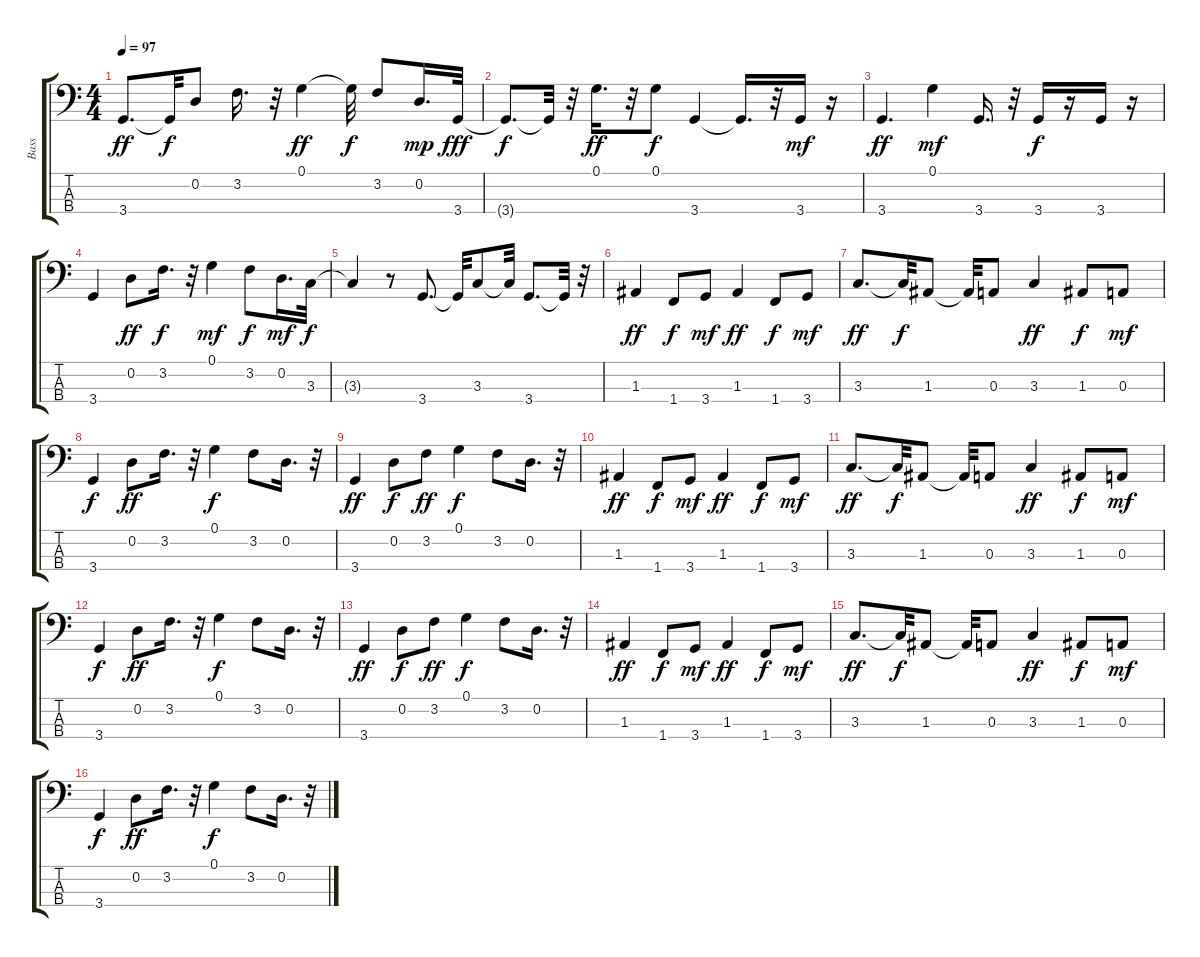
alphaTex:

\track ("Bass" "Bass") {instrument electricbassfinger}
\staff {score tabs}
\tuning (G2 D2 A1 E1) {hide}
\ts (4 4)
\tempo 97
\clef f4
\ks c
3.4.8{d dy ff} 3.4{t}.32{dy f} 0.2.8 3.2.16{d} r.32 0.1.4{dy ff} 0.1{t}.32{dy f} 3.2.8 0.2.16{d dy mp} 3.4.32{dy fff} |
3.4{t}.8{d dy f} 3.4{t}.32 r.32 0.1.16{d dy ff} r.32 0.1.8{dy f} 3.4.4 3.4{t}.16{d} r.32 3.4.16{dy mf} r.16 |
3.4.4{d dy ff} 0.1.4{dy mf} 3.4.16{d} r.32 3.4.16{dy f} r.16 3.4.16 r.16 |
3.4.4 0.2.8{dy ff} 3.2.16{d dy f} r.32 0.1.4{dy mf} 3.2.8{dy f} 0.2.16{d dy mf} 3.3.32{dy f} |
3.3{t}.4 r.8 3.4.8{d} 3.4{t}.32 3.3.8 3.3{t}.32 3.4.8{d} 3.4{t}.32 r.32 |
1.3.4{dy ff} 1.4.8{dy f} 3.4.8{dy mf} 1.3.4{dy ff} 1.4.8{dy f} 3.4.8{dy mf} |
3.3.8{d dy ff} 3.3{t}.32{dy f} 1.3.8 1.3{t}.32 0.3.8 3.3.4{dy ff} 1.3.8{dy f} 0.3.8{dy mf} |
3.4.4{dy f} 0.2.8{dy ff} 3.2.16{d} r.32 0.1.4{dy f} 3.2.8 0.2.16{d} r.32 |
3.4.4{dy ff} 0.2.8{dy f} 3.2.8{dy ff} 0.1.4{dy f} 3.2.8 0.2.16{d} r.32 |
1.3.4{dy ff} 1.4.8{dy f} 3.4.8{dy mf} 1.3.4{dy ff} 1.4.8{dy f} 3.4.8{dy mf} |
3.3.8{d dy ff} 3.3{t}.32{dy f} 1.3.8 1.3{t}.32 0.3.8 3.3.4{dy ff} 1.3.8{dy f} 0.3.8{dy mf} |
3.4.4{dy f} 0.2.8{dy ff} 3.2.16{d} r.32 0.1.4{dy f} 3.2.8 0.2.16{d} r.32 |
3.4.4{dy ff} 0.2.8{dy f} 3.2.8{dy ff} 0.1.4{dy f} 3.2.8 0.2.16{d} r.32 |
1.3.4{dy ff} 1.4.8{dy f} 3.4.8{dy mf} 1.3.4{dy ff} 1.4.8{dy f} 3.4.8{dy mf} |
3.3.8{d dy ff} 3.3{t}.32{dy f} 1.3.8 1.3{t}.32 0.3.8 3.3.4{dy ff} 1.3.8{dy f} 0.3.8{dy mf} |
3.4.4{dy f} 0.2.8{dy ff} 3.2.16{d} r.32 0.1.4{dy f} 3.2.8 0.2.16{d} r.32
